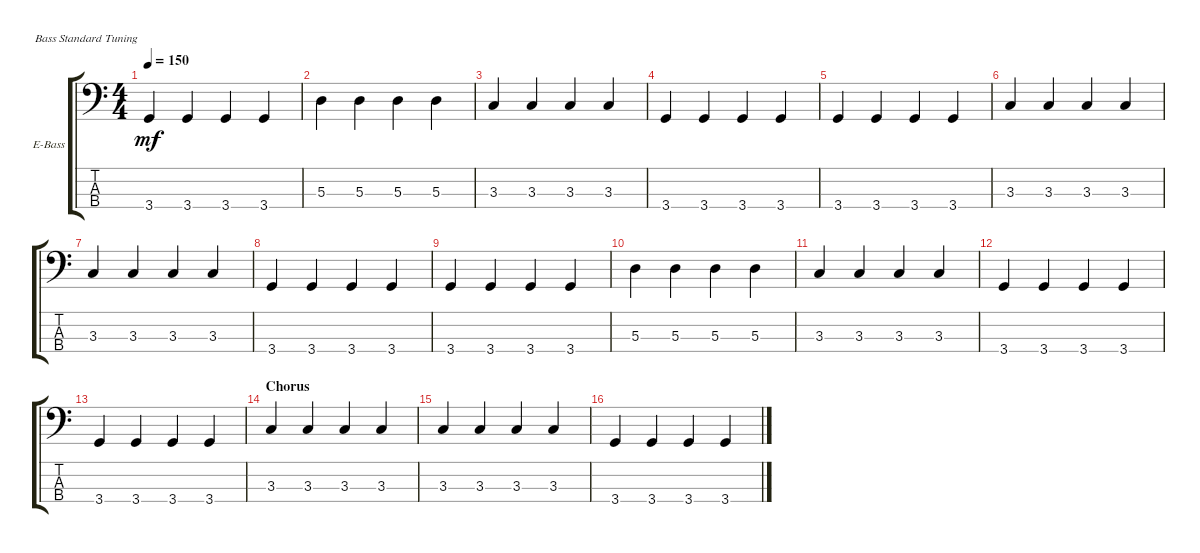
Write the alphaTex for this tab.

\defaultSystemsLayout 4
\bracketExtendMode groupsimilarinstruments
\firstSystemTrackNameOrientation horizontal
\otherSystemsTrackNameOrientation horizontal
\track ("Bass" "E-Bass") {instrument electricbassfinger}
\staff {score tabs}
\tuning (G2 D2 A1 E1)
\ts (4 4)
\tempo 150
\clef f4
\scale
0.333333
\ks c
3.4.4{dy mf} 3.4.4 3.4.4 3.4.4 |
\scale
0.333333 5.3.4 5.3.4 5.3.4 5.3.4 |
\scale
0.333333 3.3.4 3.3.4 3.3.4 3.3.4 |
\scale
0.333333 3.4.4 3.4.4 3.4.4 3.4.4 |
\scale
0.333333 3.4.4 3.4.4 3.4.4 3.4.4 |
\scale
0.333333 3.3.4 3.3.4 3.3.4 3.3.4 |
\scale
0.333333 3.3.4 3.3.4 3.3.4 3.3.4 |
\scale
0.333333 3.4.4 3.4.4 3.4.4 3.4.4 |
\scale
0.333333 3.4.4 3.4.4 3.4.4 3.4.4 |
\scale
0.333333 5.3.4 5.3.4 5.3.4 5.3.4 |
\scale
0.333333 3.3.4 3.3.4 3.3.4 3.3.4 |
\scale
0.333333 3.4.4 3.4.4 3.4.4 3.4.4 |
\scale
0.333333 3.4.4 3.4.4 3.4.4 3.4.4 |
\section ("" "Chorus")
\scale
0.333333 3.3.4 3.3.4 3.3.4 3.3.4 |
\scale
0.333333 3.3.4 3.3.4 3.3.4 3.3.4 |
\scale
0.333333 3.4.4 3.4.4 3.4.4 3.4.4
